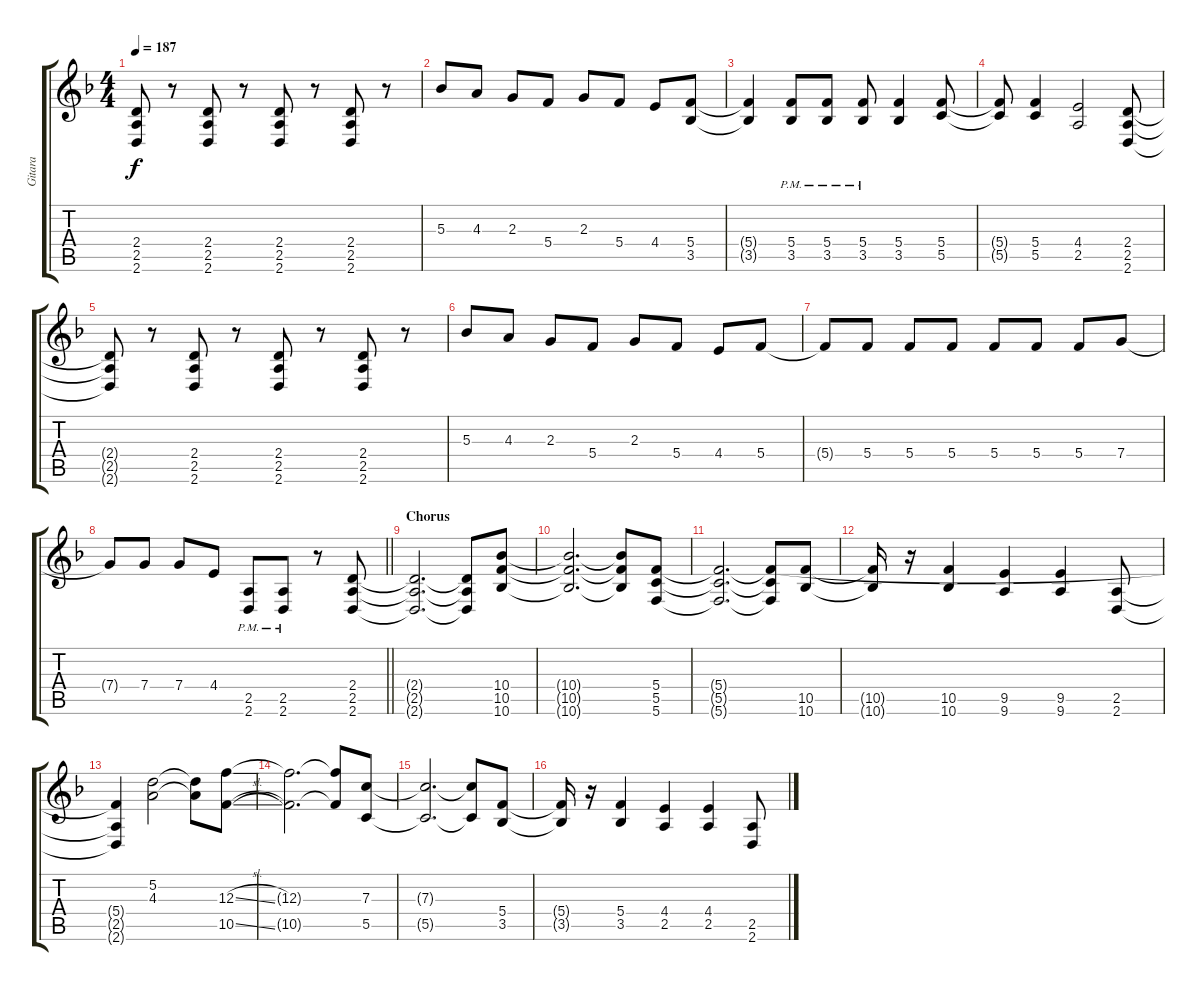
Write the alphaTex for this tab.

\track ("Gitara" "Gitara") {instrument distortionguitar}
\staff {score tabs}
\tuning (D4 A3 F3 C3 G2 C2) {hide}
\ts (4 4)
\tempo 187
\clef g2
\ks dminor
(2.4{t} 2.5{t} 2.6{t}).8{dy f} r.8 (2.4 2.5 2.6).8 r.8 (2.4 2.5 2.6).8 r.8 (2.4 2.5 2.6).8 r.8 |
5.3.8 4.3.8 2.3.8 5.4.8 2.3.8 5.4.8 4.4.8 (5.4 3.5).8 |
(5.4{t} 3.5{t}).4 (5.4{pm} 3.5{pm}).8 (5.4{pm} 3.5{pm}).8 (5.4{pm} 3.5{pm}).8 (5.4 3.5).4 (5.4 5.5).8 |
(5.4{t} 5.5{t}).8 (5.4 5.5).4 (4.4 2.5).2 (2.4 2.5 2.6).8 |
(2.4{t} 2.5{t} 2.6{t}).8 r.8 (2.4 2.5 2.6).8 r.8 (2.4 2.5 2.6).8 r.8 (2.4 2.5 2.6).8 r.8 |
5.3.8 4.3.8 2.3.8 5.4.8 2.3.8 5.4.8 4.4.8 5.4.8 |
5.4{t}.8 5.4.8 5.4.8 5.4.8 5.4.8 5.4.8 5.4.8 7.4.8 |
\barLineRight lightlight
7.4{t}.8 7.4.8 7.4.8 4.4.8 (2.5{pm} 2.6{pm}).8 (2.5{pm} 2.6{pm}).8 r.8 (2.4 2.5 2.6).8 |
\section ("" "Chorus")
(2.4{t} 2.5{t} 2.6{t}).2{d} (2.4{t} 2.5{t} 2.6{t}).8 (10.4 10.5 10.6).8 |
(10.4{t} 10.5{t} 10.6{t}).2{d} (10.4{t} 10.5{t} 10.6{t}).8 (5.4 5.5 5.6).8 |
(5.4{t} 5.5{t} 5.6{t}).2{d} (5.4{t} 5.5{t} 5.6{t}).8 (10.5 10.6).8 |
(10.5{t} 10.6{t}).16 r.16 (10.5 10.6).4 (9.5 9.6).4 (9.5 9.6).4 (2.5 2.6).8 |
(5.4{t} 2.5{t} 2.6{t}).4 (5.2 4.3).2 (5.2{t} 4.3{t}).8 (12.3{sl} 10.5{sl}).8 |
(12.3{t} 10.5{t}).2{d} (12.3{t} 10.5{t}).8 (7.3 5.5).8 |
(7.3{t} 5.5{t}).2{d} (7.3{t} 5.5{t}).8 (5.4 3.5).8 |
(5.4{t} 3.5{t}).16 r.16 (5.4 3.5).4 (4.4 2.5).4 (4.4 2.5).4 (2.5 2.6).8
